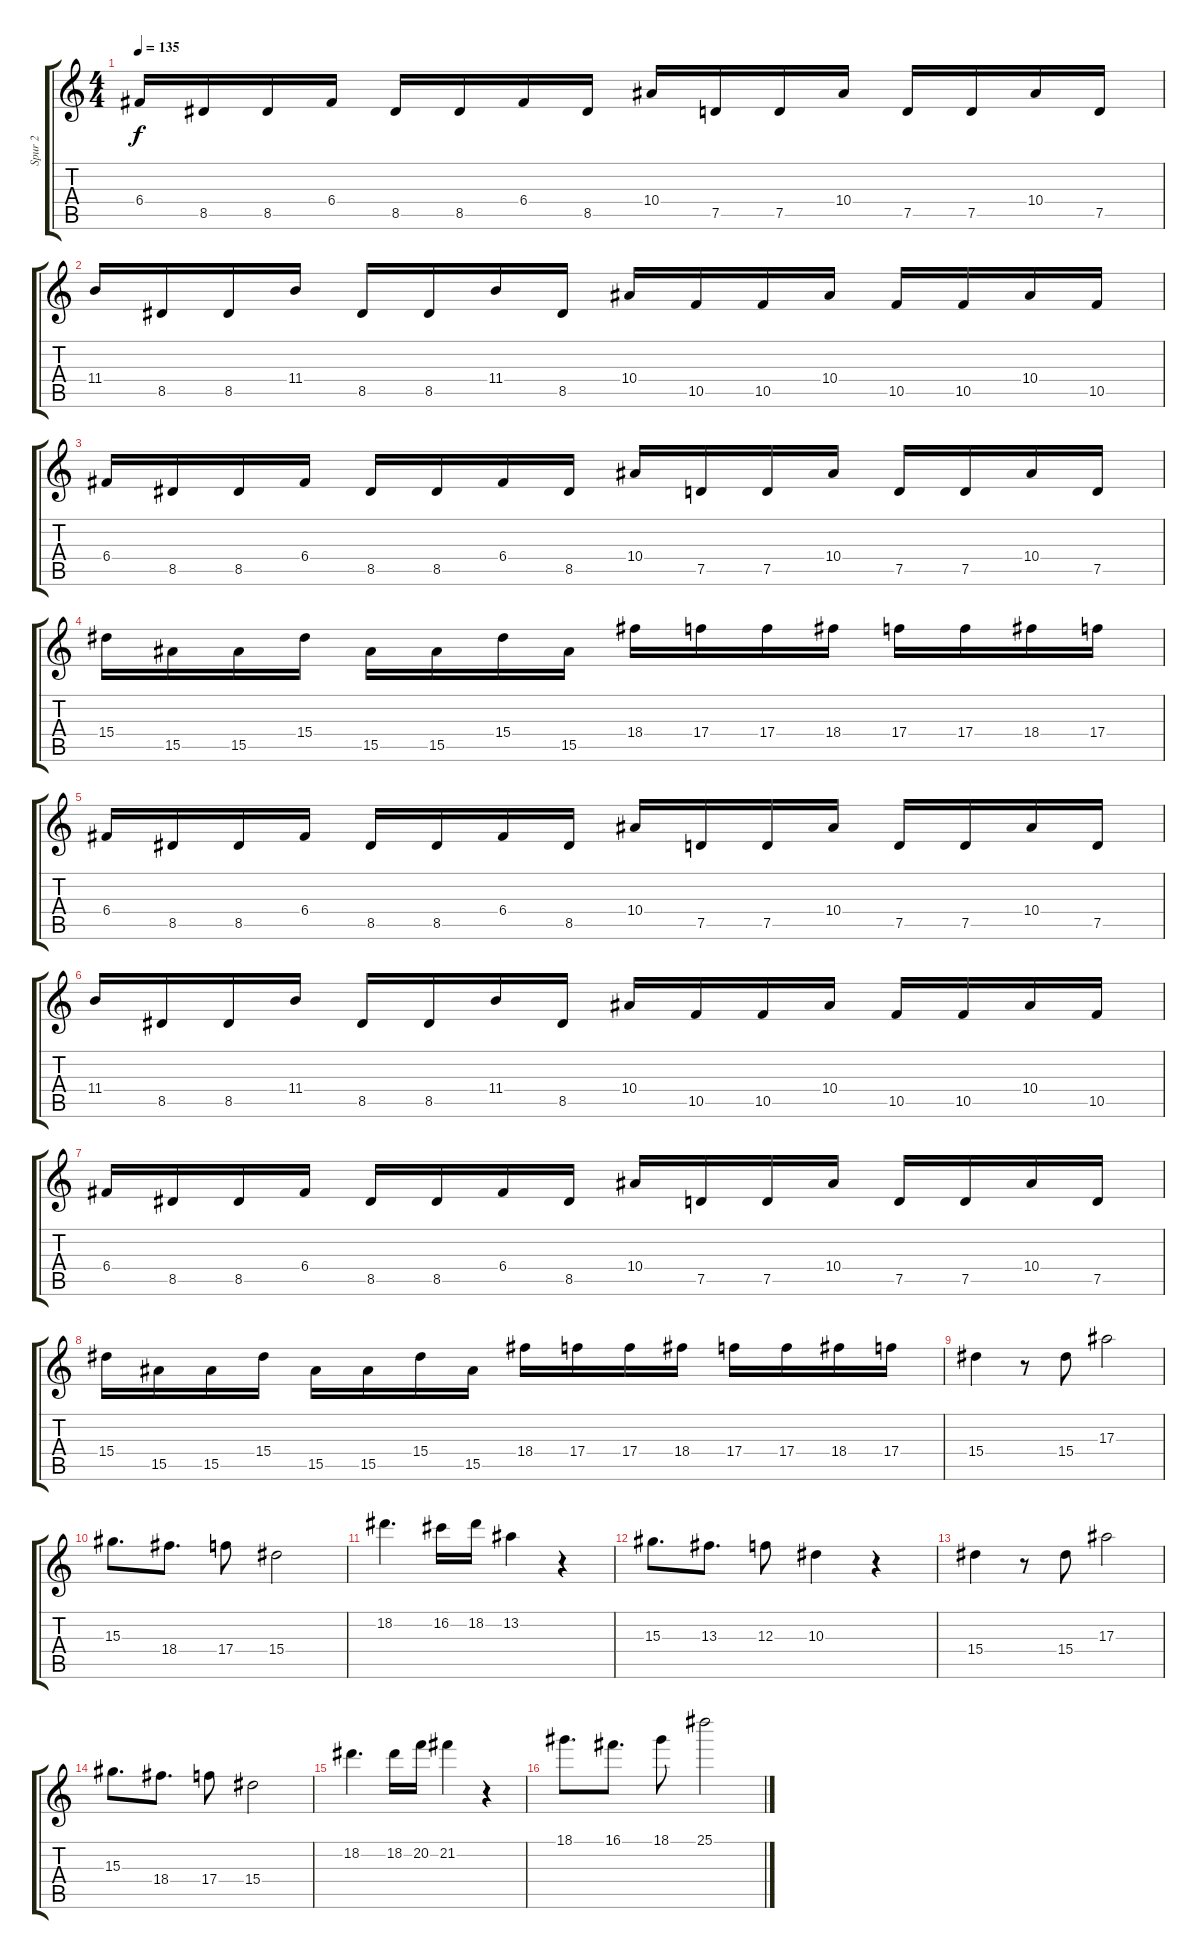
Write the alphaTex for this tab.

\track ("Spur 2" "Spur 2") {instrument distortionguitar}
\staff {score tabs}
\tuning (D4 A3 F3 C3 G2 D2) {hide}
\ts (4 4)
\tempo 135
\clef g2
\ks c
6.4.16{dy f} 8.5.16 8.5.16 6.4.16 8.5.16 8.5.16 6.4.16 8.5.16 10.4.16 7.5.16 7.5.16 10.4.16 7.5.16 7.5.16 10.4.16 7.5.16 |
11.4.16 8.5.16 8.5.16 11.4.16 8.5.16 8.5.16 11.4.16 8.5.16 10.4.16 10.5.16 10.5.16 10.4.16 10.5.16 10.5.16 10.4.16 10.5.16 |
6.4.16 8.5.16 8.5.16 6.4.16 8.5.16 8.5.16 6.4.16 8.5.16 10.4.16 7.5.16 7.5.16 10.4.16 7.5.16 7.5.16 10.4.16 7.5.16 |
15.4.16 15.5.16 15.5.16 15.4.16 15.5.16 15.5.16 15.4.16 15.5.16 18.4.16 17.4.16 17.4.16 18.4.16 17.4.16 17.4.16 18.4.16 17.4.16 |
6.4.16 8.5.16 8.5.16 6.4.16 8.5.16 8.5.16 6.4.16 8.5.16 10.4.16 7.5.16 7.5.16 10.4.16 7.5.16 7.5.16 10.4.16 7.5.16 |
11.4.16 8.5.16 8.5.16 11.4.16 8.5.16 8.5.16 11.4.16 8.5.16 10.4.16 10.5.16 10.5.16 10.4.16 10.5.16 10.5.16 10.4.16 10.5.16 |
6.4.16 8.5.16 8.5.16 6.4.16 8.5.16 8.5.16 6.4.16 8.5.16 10.4.16 7.5.16 7.5.16 10.4.16 7.5.16 7.5.16 10.4.16 7.5.16 |
15.4.16 15.5.16 15.5.16 15.4.16 15.5.16 15.5.16 15.4.16 15.5.16 18.4.16 17.4.16 17.4.16 18.4.16 17.4.16 17.4.16 18.4.16 17.4.16 |
15.4.4 r.8 15.4.8 17.3.2 |
15.3.8{d} 18.4.8{d} 17.4.8 15.4.2 |
18.2.4{d} 16.2.16 18.2.16 13.2.4 r.4 |
15.3.8{d} 13.3.8{d} 12.3.8 10.3.4 r.4 |
15.4.4 r.8 15.4.8 17.3.2 |
15.3.8{d} 18.4.8{d} 17.4.8 15.4.2 |
18.2.4{d} 18.2.16 20.2.16 21.2.4 r.4 |
18.1.8{d} 16.1.8{d} 18.1.8 25.1.2
